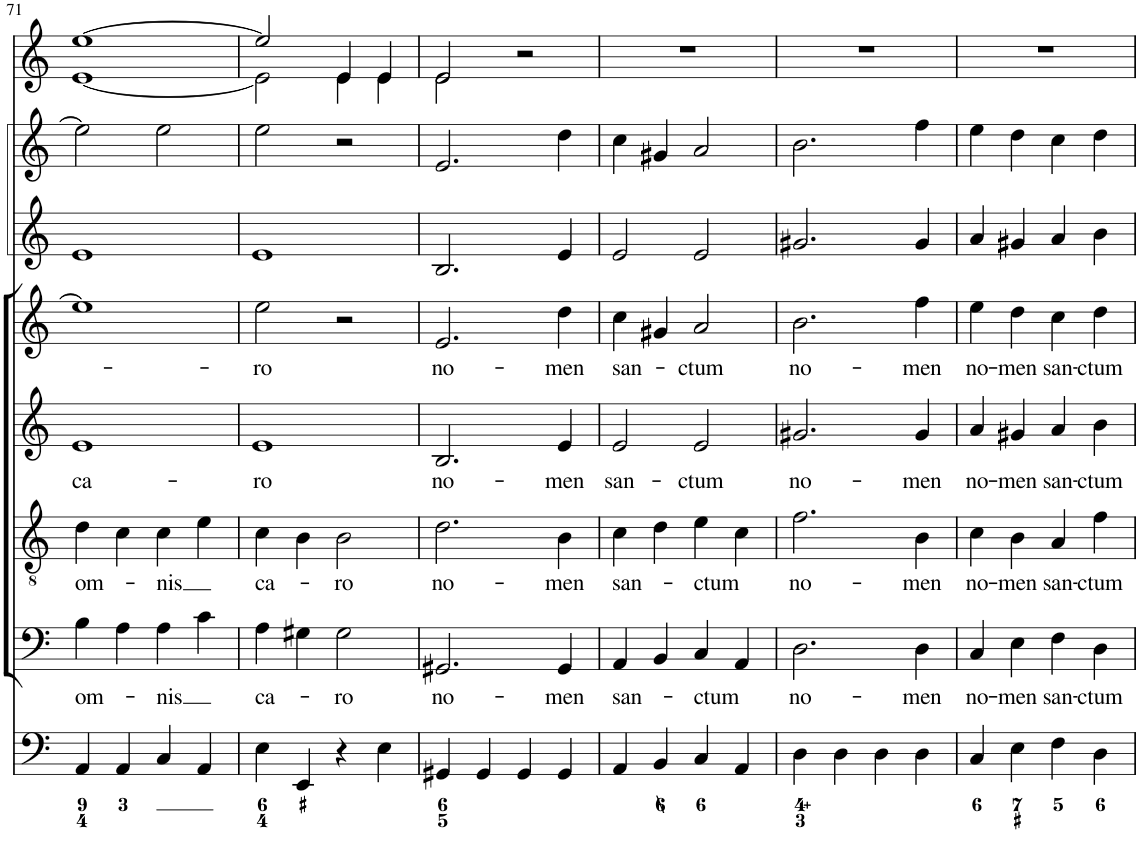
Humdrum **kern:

**kern	**kern	**text	**kern	**text	**kern	**text	**kern	**text	**kern	**kern	**kern
*part8	*part7	*part7	*part6	*part6	*part5	*part5	*part4	*part4	*part3	*part2	*part1
*staff8	*staff7	*staff7	*staff6	*staff6	*staff5	*staff5	*staff4	*staff4	*staff3	*staff2	*staff1
*I"Organ	*I"Voice	*	*I"Tenor	*	*I"Alto	*	*I"Voice	*	*I"Violino 2	*I"Violino 1	*I"Clarini  in C
*	*	*	*	*	*	*	*	*	*I'Vln	*I'Vln	*
!!LO:PB:g=z
*clefF4	*clefF4	*	*clefGv2	*	*clefG2	*	*clefG2	*	*clefG2	*clefG2	*clefG2
*k[]	*k[]	*	*k[]	*	*k[]	*	*k[]	*	*k[]	*k[]	*k[]
*M2/2	*M2/2	*	*M2/2	*	*M2/2	*	*M2/2	*	*M2/2	*M2/2	*M2/2
*met(c|)	*met(c|)	*	*met(c|)	*	*met(c|)	*	*met(c|)	*	*met(c|)	*met(c|)	*met(c|)
=71	=71	=71	=71	=71	=71	=71	=71	=71	=71	=71	=71
!	!	!LO:LY:b	!	!LO:LY:b	!	!LO:LY:b	!	!	!	!	!
*	*	*	*	*	*	*	*	*	*	*	*^
4AA/	4B\	om-	4d\	om-	1e	ca-	1ee]	.	1e	2ee\]	[1ee	[1e
4AA/	4A\	.	4c\	.	.	.	.	.	.	.	.	.
!	!	!LO:LY:b	!	!LO:LY:b	!	!	!	!	!	!	!	!
4C/	4A\	-nis	4c\	-nis	.	.	.	.	.	2ee\	.	.
4AA/	4c\	.	4e\	.	.	.	.	.	.	.	.	.
=72	=72	=72	=72	=72	=72	=72	=72	=72	=72	=72	=72	=72
!	!	!LO:LY:b	!	!LO:LY:b	!	!LO:LY:b	!	!LO:LY:b	!	!	!	!
4E\	4A\	ca-	4c\	ca-	1e	-ro	2ee\	-ro	1e	2ee\	2ee/]	2e\]
4EE/	4G#X\	.	4B\	.	.	.	.	.	.	.	.	.
!	!	!LO:LY:b	!	!LO:LY:b	!	!	!	!	!	!	!	!
4r	2G#\	-ro	2B\	-ro	.	.	2r	.	.	2r	4e/	4e\
4E\	.	.	.	.	.	.	.	.	.	.	4e/	4e\
=73	=73	=73	=73	=73	=73	=73	=73	=73	=73	=73	=73	=73
!	!	!LO:LY:b	!	!LO:LY:b	!	!LO:LY:b	!	!LO:LY:b	!	!	!	!
4GG#X/	2.GG#X/	no-	2.d\	no-	2.B/	no-	2.e/	no-	2.B/	2.e/	2e/	2e\
4GG#/	.	.	.	.	.	.	.	.	.	.	.	.
4GG#/	.	.	.	.	.	.	.	.	.	.	2r	2ryy
!	!	!LO:LY:b	!	!LO:LY:b	!	!LO:LY:b	!	!LO:LY:b	!	!	!	!
4GG#/	4GG#/	men	4B\	-men	4e/	-men	4dd\	-men	4e/	4dd\	.	.
*	*	*	*	*	*	*	*	*	*	*	*v	*v
=74	=74	=74	=74	=74	=74	=74	=74	=74	=74	=74	=74
!	!	!LO:LY:b	!	!LO:LY:b	!	!LO:LY:b	!	!LO:LY:b	!	!	!
4AA/	4AA/	san-	4c\	san-	2e/	san-	4cc\	san-	2e/	4cc\	1r
4BB/	4BB/	.	4d\	.	.	.	4g#X/	.	.	4g#X/	.
!	!	!LO:LY:b	!	!LO:LY:b	!	!LO:LY:b	!	!LO:LY:b	!	!	!
4C/	4C/	-ctum	4e\	-ctum	2e/	-ctum	2a/	-ctum	2e/	2a/	.
4AA/	4AA/	.	4c\	.	.	.	.	.	.	.	.
=75	=75	=75	=75	=75	=75	=75	=75	=75	=75	=75	=75
!	!	!LO:LY:b	!	!LO:LY:b	!	!LO:LY:b	!	!LO:LY:b	!	!	!
4D\	2.D\	no-	2.f\	no-	2.g#X/	no-	2.b\	no-	2.g#X/	2.b\	1r
4D\	.	.	.	.	.	.	.	.	.	.	.
4D\	.	.	.	.	.	.	.	.	.	.	.
!	!	!LO:LY:b	!	!LO:LY:b	!	!LO:LY:b	!	!LO:LY:b	!	!	!
4D\	4D\	-men	4B\	-men	4g#/	-men	4ff\	-men	4g#/	4ff\	.
=76	=76	=76	=76	=76	=76	=76	=76	=76	=76	=76	=76
!	!	!LO:LY:b	!	!LO:LY:b	!	!LO:LY:b	!	!LO:LY:b	!	!	!
4C/	4C/	no-	4c\	no-	4a/	no-	4ee\	no-	4a/	4ee\	1r
!	!	!LO:LY:b	!	!LO:LY:b	!	!LO:LY:b	!	!LO:LY:b	!	!	!
4E\	4E\	-men	4B\	-men	4g#X/	-men	4dd\	-men	4g#X/	4dd\	.
!	!	!LO:LY:b	!	!LO:LY:b	!	!LO:LY:b	!	!LO:LY:b	!	!	!
4F\	4F\	san-	4A/	san-	4a/	san-	4cc\	san-	4a/	4cc\	.
!	!	!LO:LY:b	!	!LO:LY:b	!	!LO:LY:b	!	!LO:LY:b	!	!	!
4D\	4D\	-ctum	4f\	-ctum	4b\	-ctum	4dd\	-ctum	4b\	4dd\	.
=	=	=	=	=	=	=	=	=	=	=	=
*-	*-	*-	*-	*-	*-	*-	*-	*-	*-	*-	*-
